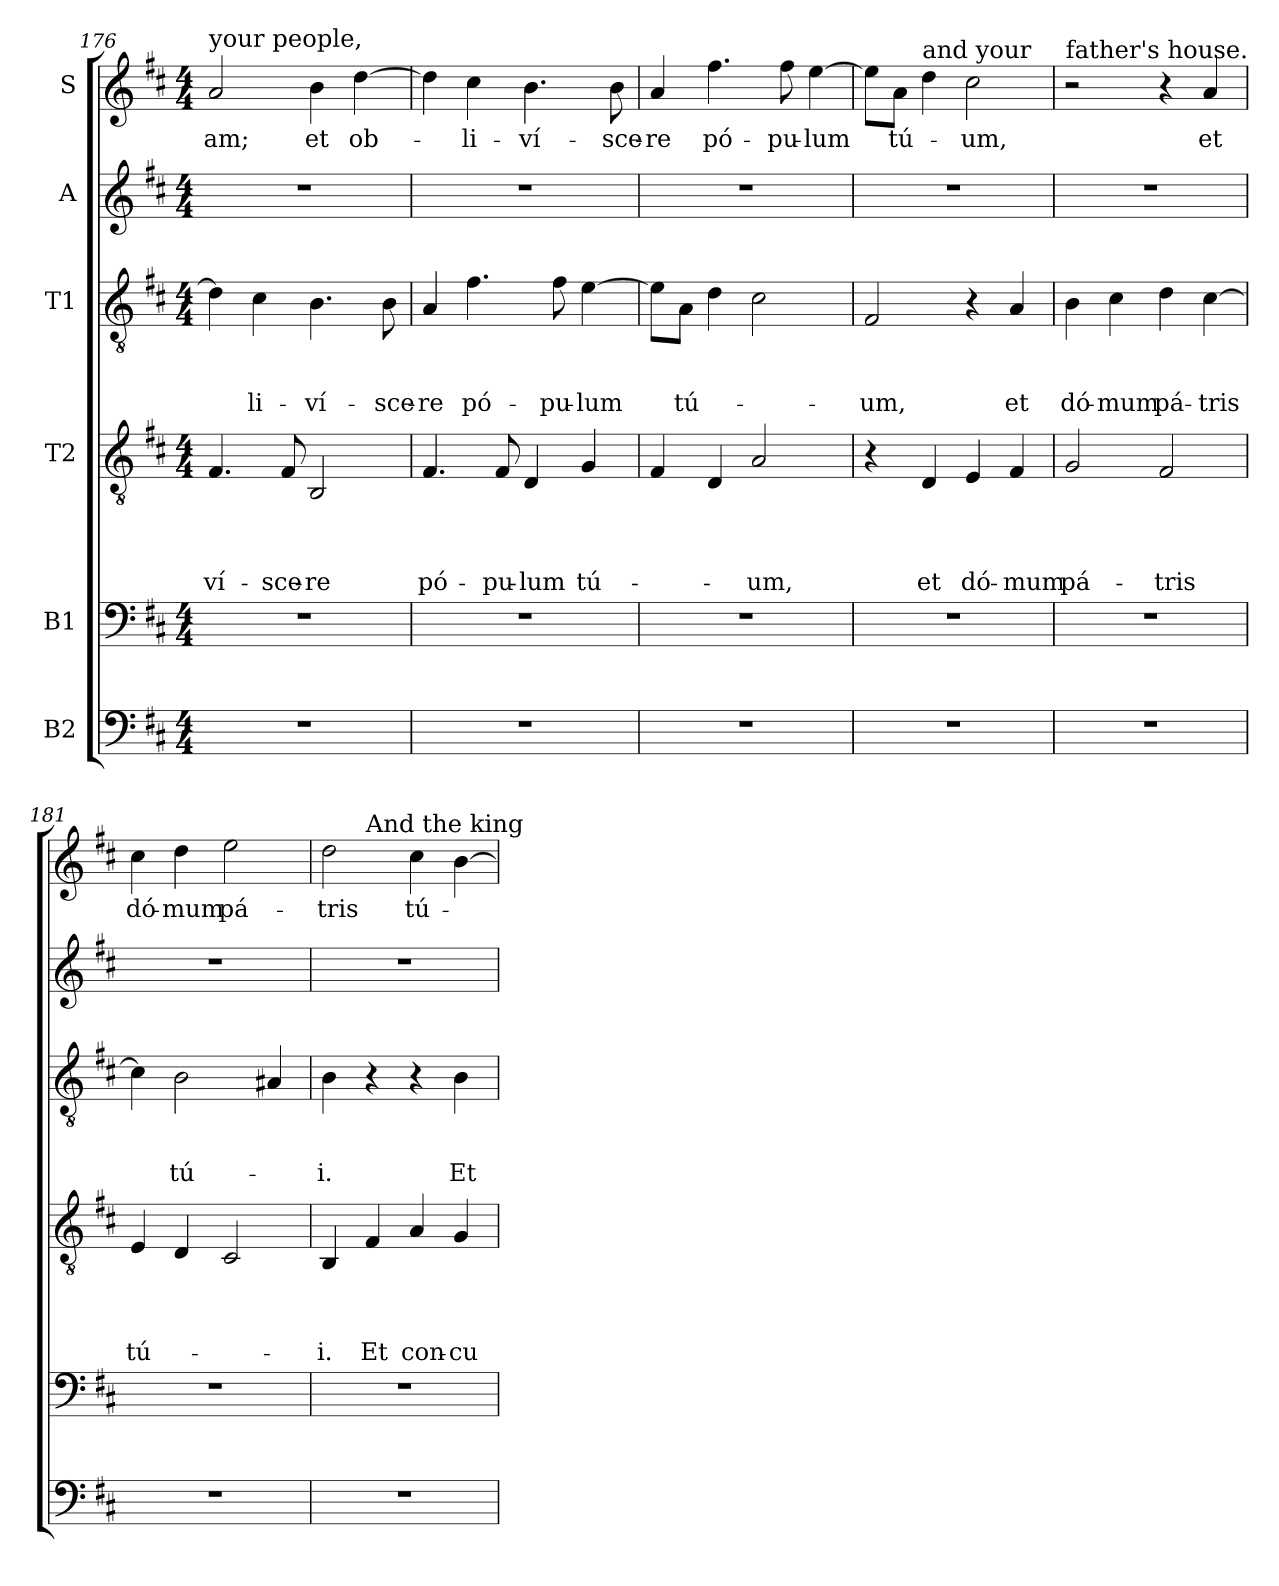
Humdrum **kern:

**kern	**kern	**kern	**text	**text	**text	**text	**kern	**text	**text	**text	**kern	**kern	**text
*part6	*part5	*part4	*part4	*part4	*part4	*part4	*part3	*part3	*part3	*part3	*part2	*part1	*part1
*staff6	*staff5	*staff4	*staff4	*staff4	*staff4	*staff4	*staff3	*staff3	*staff3	*staff3	*staff2	*staff1	*staff1
*I"B2	*I"B1	*I"T2	*	*	*	*	*I"T1	*	*	*	*I"A	*I"S	*
*clefF4	*clefF4	*clefGv2	*	*	*	*	*clefGv2	*	*	*	*clefG2	*clefG2	*
*k[f#c#]	*k[f#c#]	*k[f#c#]	*	*	*	*	*k[f#c#]	*	*	*	*k[f#c#]	*k[f#c#]	*
*D:	*D:	*D:	*	*	*	*	*D:	*	*	*	*D:	*D:	*
*M4/4	*M4/4	*M4/4	*	*	*	*	*M4/4	*	*	*	*M4/4	*M4/4	*
=176	=176	=176	=176	=176	=176	=176	=176	=176	=176	=176	=176	=176	=176
!	!	!	!	!	!	!	!	!	!	!	!	!LO:TX:a:t=your people,	!
!	!	!	!	!	!	!LO:LY:b	!	!	!	!	!	!	!LO:LY:b
1r	1r	4.F#/	.	.	.	-ví-	4d\]	.	.	.	1r	2a/	-am;
!	!	!	!	!	!	!	!	!	!	!LO:LY:b	!	!	!
.	.	.	.	.	.	.	4c#\	.	.	-li-	.	.	.
!	!	!	!	!	!	!LO:LY:b	!	!	!	!	!	!	!
.	.	8F#/	.	.	.	-sce-	.	.	.	.	.	.	.
!	!	!	!	!	!	!LO:LY:b	!	!	!	!LO:LY:b	!	!	!LO:LY:b
.	.	2BB/	.	.	.	-re	4.B\	.	.	-ví-	.	4b\	et
!	!	!	!	!	!	!	!	!	!	!	!	!	!LO:LY:b
.	.	.	.	.	.	.	.	.	.	.	.	[4dd\	ob-
!	!	!	!	!	!	!	!	!	!	!LO:LY:b	!	!	!
.	.	.	.	.	.	.	8B\	.	.	-sce-	.	.	.
!!LO:PB:g=z
=177	=177	=177	=177	=177	=177	=177	=177	=177	=177	=177	=177	=177	=177
!	!	!	!	!	!	!LO:LY:b	!	!	!	!LO:LY:b	!	!	!
1r	1r	4.F#/	.	.	.	pó-	4A/	.	.	-re	1r	4dd\]	.
!	!	!	!	!	!	!	!	!	!	!LO:LY:b	!	!	!LO:LY:b
.	.	.	.	.	.	.	4.f#\	.	.	pó-	.	4cc#\	-li-
!	!	!	!	!	!	!LO:LY:b	!	!	!	!	!	!	!
.	.	8F#/	.	.	.	-pu-	.	.	.	.	.	.	.
!	!	!	!	!	!	!LO:LY:b	!	!	!	!	!	!	!LO:LY:b
.	.	4D/	.	.	.	-lum	.	.	.	.	.	4.b\	-ví-
!	!	!	!	!	!	!	!	!	!	!LO:LY:b	!	!	!
.	.	.	.	.	.	.	8f#\	.	.	-pu-	.	.	.
!	!	!	!	!	!	!LO:LY:b	!	!	!	!LO:LY:b	!	!	!
.	.	4G/	.	.	.	tú-	[4e\	.	.	-lum	.	.	.
!	!	!	!	!	!	!	!	!	!	!	!	!	!LO:LY:b
.	.	.	.	.	.	.	.	.	.	.	.	8b\	-sce-
=178	=178	=178	=178	=178	=178	=178	=178	=178	=178	=178	=178	=178	=178
!	!	!	!	!	!	!	!	!	!	!	!	!	!LO:LY:b
1r	1r	4F#/	.	.	.	.	8e\L]	.	.	.	1r	4a/	-re
!	!	!	!	!	!	!	!	!	!	!LO:LY:b	!	!	!
.	.	.	.	.	.	.	8A\J	.	.	tú-	.	.	.
!	!	!	!	!	!	!	!	!	!	!	!	!	!LO:LY:b
.	.	4D/	.	.	.	.	4d\	.	.	.	.	4.ff#\	pó-
!	!	!	!	!	!	!LO:LY:b	!	!	!	!	!	!	!
.	.	2A/	.	.	.	-um,	2c#\	.	.	.	.	.	.
!	!	!	!	!	!	!	!	!	!	!	!	!	!LO:LY:b
.	.	.	.	.	.	.	.	.	.	.	.	8ff#\	-pu-
!	!	!	!	!	!	!	!	!	!	!	!	!	!LO:LY:b
.	.	.	.	.	.	.	.	.	.	.	.	[4ee\	-lum
=179	=179	=179	=179	=179	=179	=179	=179	=179	=179	=179	=179	=179	=179
!	!	!	!	!	!	!	!	!	!	!LO:LY:b	!	!	!
1r	1r	4r	.	.	.	.	2F#/	.	.	-um,	1r	8ee\L]	.
!	!	!	!	!	!	!	!	!	!	!	!	!	!LO:LY:b
.	.	.	.	.	.	.	.	.	.	.	.	8a\J	tú-
!	!	!	!	!	!	!	!	!	!	!	!	!LO:TX:a:t=and your	!
!	!	!	!	!	!	!LO:LY:b	!	!	!	!	!	!	!
.	.	4D/	.	.	.	et	.	.	.	.	.	4dd\	.
!	!	!	!	!	!	!LO:LY:b	!	!	!	!	!	!	!LO:LY:b
.	.	4E/	.	.	.	dó-	4r	.	.	.	.	2cc#\	-um,
!	!	!	!	!	!	!LO:LY:b	!	!	!	!LO:LY:b	!	!	!
.	.	4F#/	.	.	.	-mum	4A/	.	.	et	.	.	.
=180	=180	=180	=180	=180	=180	=180	=180	=180	=180	=180	=180	=180	=180
!	!	!	!	!	!	!	!	!	!	!	!	!LO:TX:a:t=father's house.	!
!	!	!	!	!	!	!LO:LY:b	!	!	!	!LO:LY:b	!	!	!
1r	1r	2G/	.	.	.	pá-	4B\	.	.	dó-	1r	2r	.
!	!	!	!	!	!	!	!	!	!	!LO:LY:b	!	!	!
.	.	.	.	.	.	.	4c#\	.	.	-mum	.	.	.
!	!	!	!	!	!	!LO:LY:b	!	!	!	!LO:LY:b	!	!	!
.	.	2F#/	.	.	.	-tris	4d\	.	.	pá-	.	4r	.
!	!	!	!	!	!	!	!	!	!	!LO:LY:b	!	!	!LO:LY:b
.	.	.	.	.	.	.	[4c#\	.	.	-tris	.	4a/	et
=181	=181	=181	=181	=181	=181	=181	=181	=181	=181	=181	=181	=181	=181
!	!	!	!	!	!	!LO:LY:b	!	!	!	!	!	!	!LO:LY:b
1r	1r	4E/	.	.	.	tú-	4c#\]	.	.	.	1r	4cc#\	dó-
!	!	!	!	!	!	!	!	!	!	!LO:LY:b	!	!	!LO:LY:b
.	.	4D/	.	.	.	.	2B\	.	.	tú-	.	4dd\	-mum
!	!	!	!	!	!	!	!	!	!	!	!	!	!LO:LY:b
.	.	2C#/	.	.	.	.	.	.	.	.	.	2ee\	pá-
.	.	.	.	.	.	.	4A#i/	.	.	.	.	.	.
!!LO:PB:g=z
=182	=182	=182	=182	=182	=182	=182	=182	=182	=182	=182	=182	=182	=182
!	!	!	!	!	!	!LO:LY:b	!	!	!	!LO:LY:b	!	!	!LO:LY:b
*	*	*	*	*	*	*	*	*	*	*	*	*^	*
1r	1r	4BB/	.	.	.	-i.	4B\	.	.	-i.	1r	2dd\	4ryy	-tris
!	!	!	!	!	!	!	!	!	!	!	!	!	!LO:TX:a:t=And the king	!
!	!	!	!	!	!	!LO:LY:b	!	!	!	!	!	!	!	!
.	.	4F#/	.	.	.	Et	4r	.	.	.	.	.	2.ryy	.
!	!	!	!	!	!	!LO:LY:b	!	!	!	!	!	!	!	!LO:LY:b
.	.	4A/	.	.	.	con-	4r	.	.	.	.	4cc#\	.	tú-
!	!	!	!	!	!	!LO:LY:b	!	!	!	!LO:LY:b	!	!	!	!
.	.	4G/	.	.	.	-cu-	4B\	.	.	Et	.	[4b\	.	.
*	*	*	*	*	*	*	*	*	*	*	*	*v	*v	*
=	=	=	=	=	=	=	=	=	=	=	=	=	=
*-	*-	*-	*-	*-	*-	*-	*-	*-	*-	*-	*-	*-	*-
